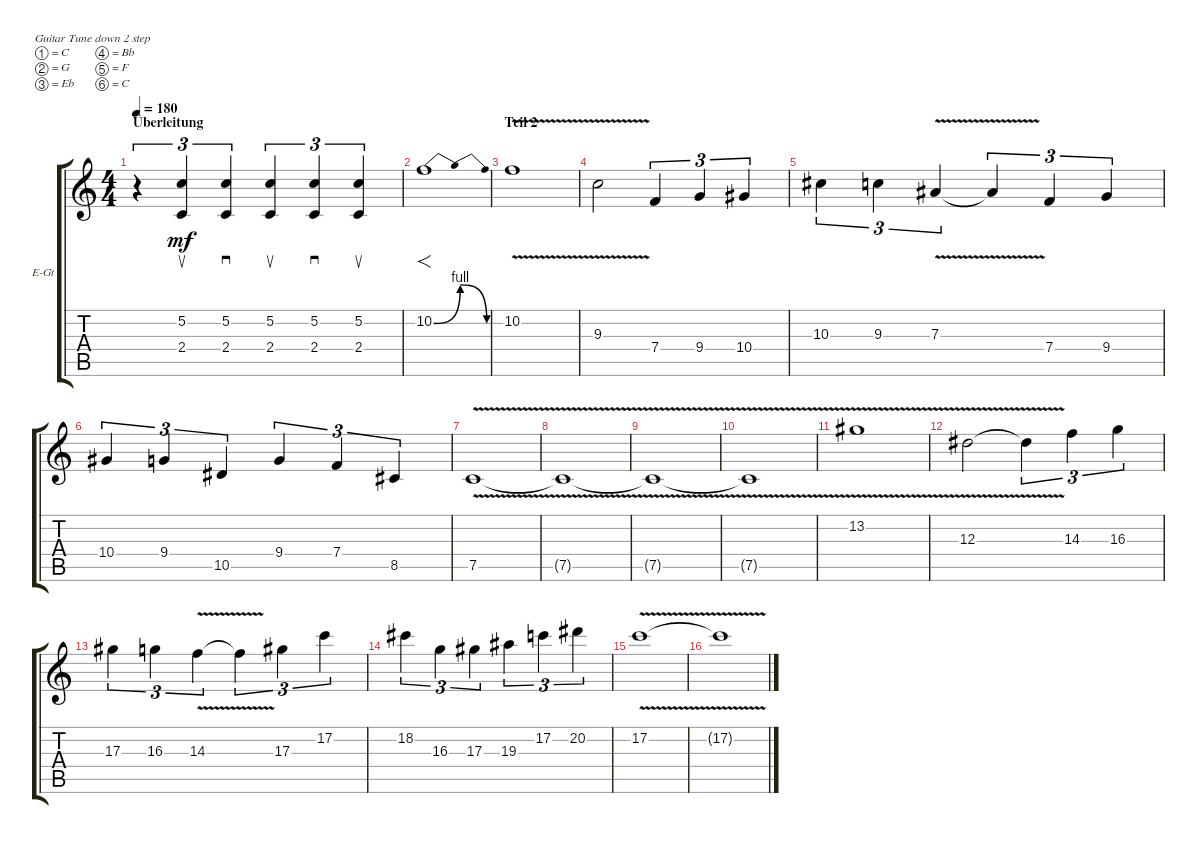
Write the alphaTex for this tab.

\defaultSystemsLayout 4
\bracketExtendMode groupsimilarinstruments
\multiBarRest
\firstSystemTrackNameOrientation horizontal
\otherSystemsTrackNameOrientation horizontal
\track ("Electric Guitar" "E-Gt") {instrument distortionguitar}
\staff {score tabs}
\tuning (C4 G3 Eb3 Bb2 F2 C2)
\ts (4 4)
\section ("" "Überleitung")
\tempo 180
\clef g2
\ks c
r.4{tu (3 2) dy mf} (2.4 5.2).4{su tu (3 2)} (2.4 5.2).4{sd tu (3 2)} (2.4 5.2).4{su tu (3 2)} (2.4 5.2).4{sd tu (3 2)} (2.4 5.2).4{su tu (3 2)} |
10.2{be (bendrelease 0 0 4.8 4 45 4 59.4 0)}.1{f} |
\section ("" "Teil 2")
10.2{v}.1 |
9.3{v}.2 7.4.4{tu (3 2)} 9.4.4{tu (3 2)} 10.4.4{tu (3 2)} |
10.3.4{tu (3 2)} 9.3.4{tu (3 2)} 7.3{v}.4{tu (3 2)} 7.3{t}.4{tu (3 2)} 7.4.4{tu (3 2)} 9.4.4{tu (3 2)} |
10.4.4{tu (3 2)} 9.4.4{tu (3 2)} 10.5.4{tu (3 2)} 9.4.4{tu (3 2)} 7.4.4{tu (3 2)} 8.5.4{tu (3 2)} |
7.5{v}.1 |
7.5{v t}.1 |
7.5{v t}.1 |
7.5{v t}.1 |
13.2{v}.1 |
12.3{v}.2 12.3{t}.4{tu (3 2)} 14.3.4{tu (3 2)} 16.3.4{tu (3 2)} |
17.3.4{tu (3 2)} 16.3.4{tu (3 2)} 14.3{v}.4{tu (3 2)} 14.3{t}.4{tu (3 2)} 17.3.4{tu (3 2)} 17.2.4{tu (3 2)} |
18.2.4{tu (3 2)} 16.3.4{tu (3 2)} 17.3.4{tu (3 2)} 19.3.4{tu (3 2)} 17.2.4{tu (3 2)} 20.2.4{tu (3 2)} |
17.2{v}.1 |
17.2{v t}.1
